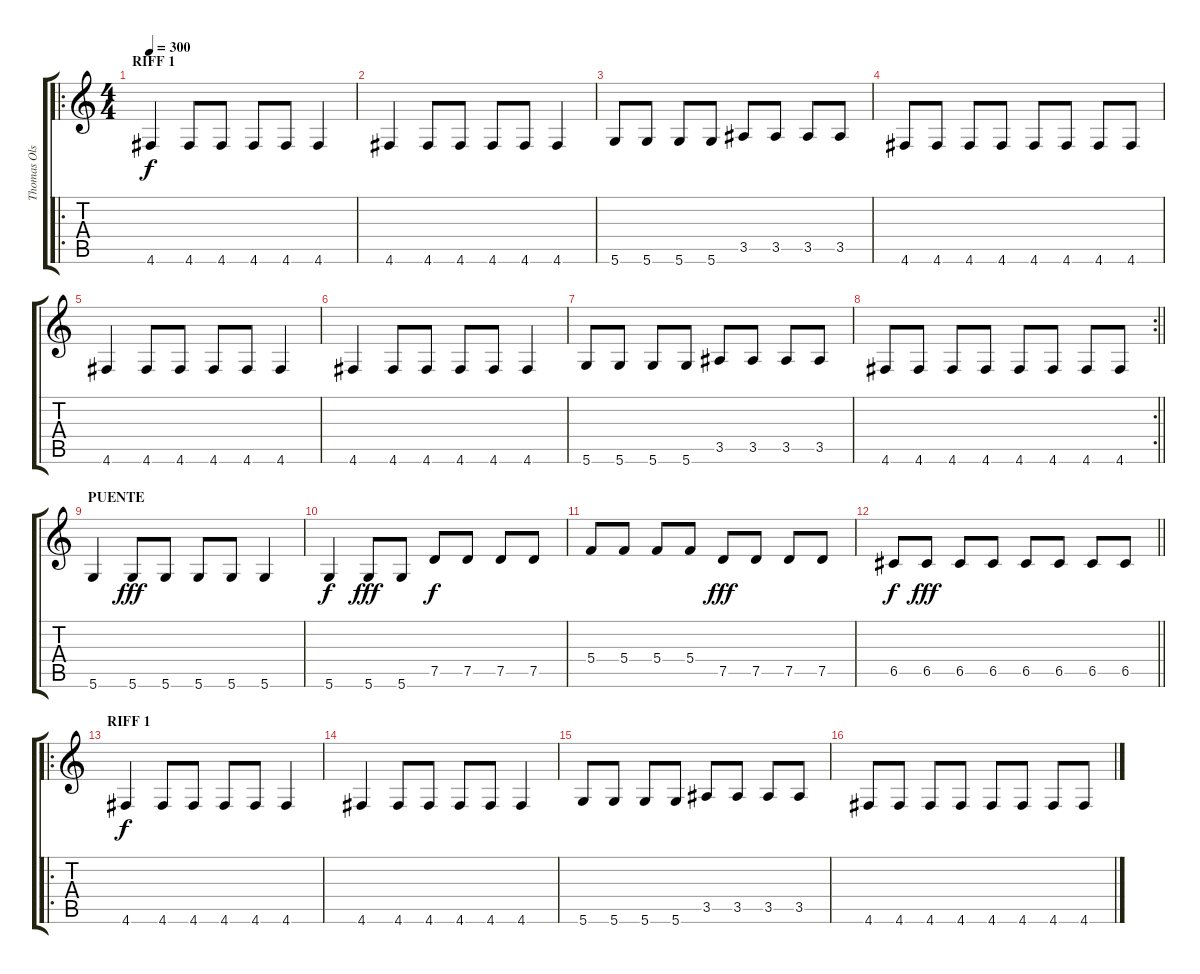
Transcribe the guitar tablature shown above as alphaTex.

\track ("Thomas Olsson" "Thomas Ols") {instrument overdrivenguitar}
\staff {score tabs}
\tuning (D4 A3 F3 C3 G2 D2) {hide}
\ro
\ts (4 4)
\section ("" "RIFF 1")
\tempo 300
\clef g2
\ks c
4.6.4{dy f} 4.6.8 4.6.8 4.6.8 4.6.8 4.6.4{beam Up} |
4.6.4 4.6.8 4.6.8 4.6.8 4.6.8 4.6.4 |
5.6.8 5.6.8 5.6.8 5.6.8 3.5.8 3.5.8 3.5.8 3.5.8 |
4.6.8 4.6.8 4.6.8 4.6.8 4.6.8 4.6.8 4.6.8 4.6.8 |
4.6.4 4.6.8 4.6.8 4.6.8 4.6.8 4.6.4 |
4.6.4 4.6.8 4.6.8 4.6.8 4.6.8 4.6.4 |
5.6.8 5.6.8 5.6.8 5.6.8 3.5.8 3.5.8 3.5.8 3.5.8 |
\rc 2
\barLineRight lightlight
4.6.8 4.6.8 4.6.8 4.6.8 4.6.8 4.6.8 4.6.8 4.6.8 |
\section ("" "PUENTE")
5.6.4 5.6.8{dy fff} 5.6.8 5.6.8 5.6.8 5.6.4 |
5.6.4{dy f} 5.6.8{dy fff} 5.6.8 7.5.8{dy f} 7.5.8 7.5.8 7.5.8 |
5.4.8 5.4.8 5.4.8 5.4.8 7.5.8{dy fff} 7.5.8 7.5.8 7.5.8 |
\barLineRight lightlight
6.5.8{dy f} 6.5.8{dy fff} 6.5.8 6.5.8 6.5.8 6.5.8 6.5.8 6.5.8 |
\ro
\section ("" "RIFF 1")
4.6.4{dy f} 4.6.8 4.6.8 4.6.8 4.6.8 4.6.4{beam Up} |
4.6.4 4.6.8 4.6.8 4.6.8 4.6.8 4.6.4 |
5.6.8 5.6.8 5.6.8 5.6.8 3.5.8 3.5.8 3.5.8 3.5.8 |
4.6.8 4.6.8 4.6.8 4.6.8 4.6.8 4.6.8 4.6.8 4.6.8
